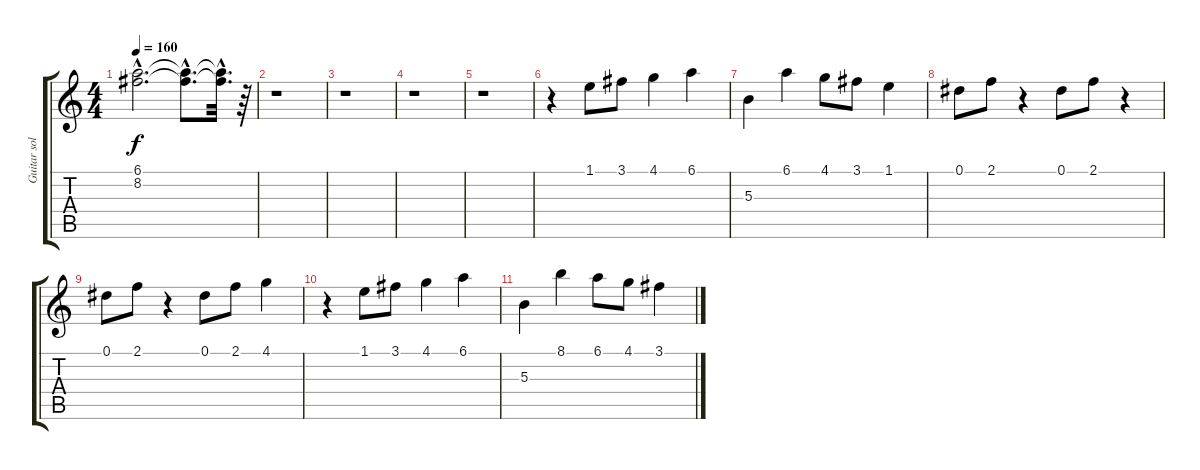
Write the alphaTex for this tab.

\track ("Guitar solo 2" "Guitar sol") {instrument overdrivenguitar}
\staff {score tabs}
\tuning (Eb4 Bb3 Gb3 Db3 Ab2 Eb2) {hide}
\ts (4 4)
\tempo 160
\clef g2
\ks c
(6.1{hac t} 8.2{hac t}).2{d dy f} (6.1{hac t} 8.2{hac t}).8{d} (6.1{hac t} 8.2{hac t}).32{d} r.64 |
r.1 |
r.1 |
r.1 |
r.1 |
r.4 1.1.8 3.1.8 4.1.4 6.1.4 |
5.3.4 6.1.4 4.1.8 3.1.8 1.1.4 |
0.1.8 2.1.8 r.4 0.1.8 2.1.8 r.4 |
0.1.8 2.1.8 r.4 0.1.8 2.1.8 4.1.4 |
r.4 1.1.8 3.1.8 4.1.4 6.1.4 |
5.3.4 8.1.4 6.1.8 4.1.8 3.1.4
